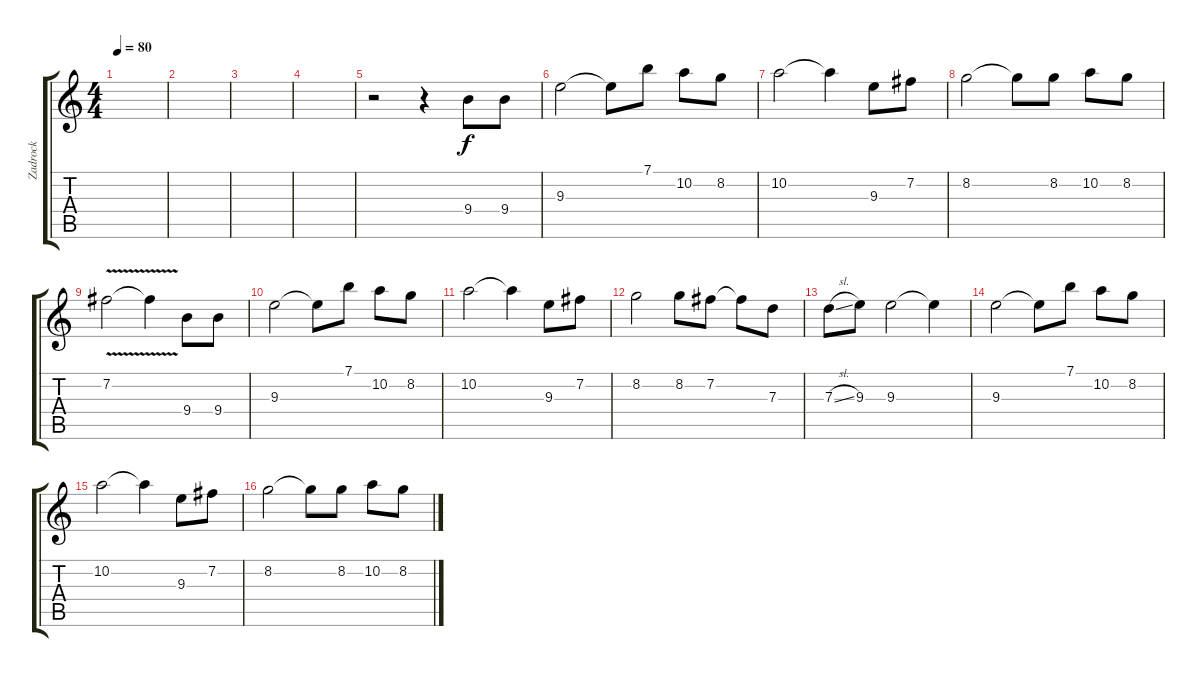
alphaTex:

\track ("Zadrock" "Zadrock") {instrument overdrivenguitar}
\staff {score tabs}
\tuning (E4 B3 G3 D3 A2 E2) {hide}
\ts (4 4)
\tempo 80
\clef g2
\ks c
|
|
|
|
r.2 r.4 9.4.8 9.4.8 |
9.3.2 9.3{t}.8 7.1.8 10.2.8 8.2.8 |
10.2.2 10.2{t}.4 9.3.8 7.2.8 |
8.2.2 8.2{t}.8 8.2.8 10.2.8 8.2.8 |
7.2{v}.2 7.2{t}.4 9.4.8 9.4.8 |
9.3.2 9.3{t}.8 7.1.8 10.2.8 8.2.8 |
10.2.2 10.2{t}.4 9.3.8 7.2.8 |
8.2.2 8.2.8 7.2.8 7.2{t}.8 7.3.8 |
7.3{sl}.8 9.3.8 9.3.2 9.3{t}.4 |
9.3.2 9.3{t}.8 7.1.8 10.2.8 8.2.8 |
10.2.2 10.2{t}.4 9.3.8 7.2.8 |
8.2.2 8.2{t}.8 8.2.8 10.2.8 8.2.8
